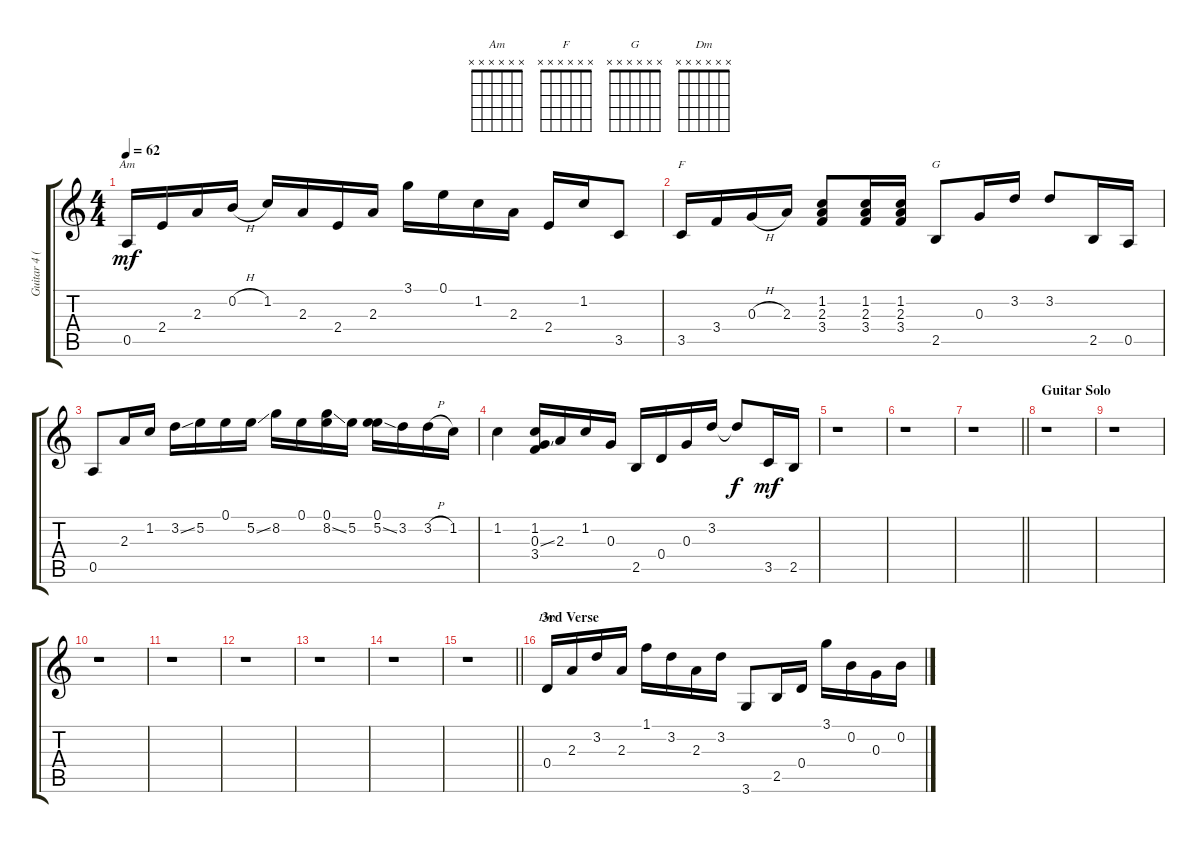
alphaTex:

\track ("Guitar 4 (Slash)" "Guitar 4 (") {instrument electricguitarjazz}
\staff {score tabs}
\tuning (E4 B3 G3 D3 A2 E2) {hide}
\chord ("Am" x x x x x x)
\chord ("F" x x x x x x)
\chord ("G" x x x x x x)
\chord ("Dm" x x x x x x)
\ts (4 4)
\tempo 62
\clef g2
\ks c
0.5.16{ch "Am" dy mf} 2.4.16 2.3.16 0.2{h}.16 1.2.16 2.3.16 2.4.16 2.3.16 3.1.16 0.1.16 1.2.16 2.3.16 2.4.16 1.2.16 3.5.8 |
3.5.16{ch "F"} 3.4.16 0.3{h}.16 2.3.16 (1.2 2.3 3.4).8 (1.2 2.3 3.4).16 (1.2 2.3 3.4).16 2.5.8{ch "G"} 0.3.16 3.2.16 3.2.8 2.5.16 0.5.16 |
0.5.8 2.3.16 1.2.16 3.2{ss}.16 5.2.16 0.1.16 5.2{ss}.16 8.2.16 0.1.16 (0.1 8.2{ss}).16 5.2.16 (0.1 5.2{ss}).16 3.2.16 3.2{h}.16 1.2.16 |
1.2.4 (1.2 0.3{ss} 3.4).16 2.3.16 1.2.16 0.3.16 2.5.16 0.4.16 0.3.16 3.2.16 3.2{t}.8{dy f} 3.5.16{dy mf} 2.5.16 |
r.1 |
r.1 |
\barLineRight lightlight
r.1 |
\section ("" "Guitar Solo")
r.1 |
r.1 |
r.1 |
r.1 |
r.1 |
r.1 |
r.1 |
\barLineRight lightlight
r.1 |
\section ("" "3rd Verse")
0.4.16{ch "Dm"} 2.3.16 3.2.16 2.3.16 1.1.16 3.2.16 2.3.16 3.2.16 3.6.8 2.5.16 0.4.16 3.1.16 0.2.16 0.3.16 0.2.16
